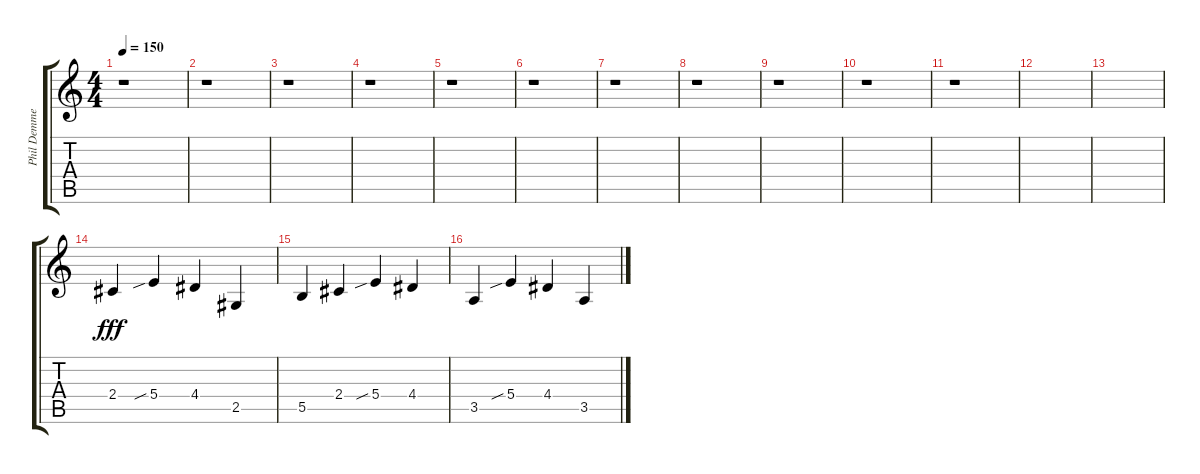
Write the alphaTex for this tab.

\track ("Phil Demmel" "Phil Demme") {instrument distortionguitar}
\staff {score tabs}
\tuning (Db4 Ab3 E3 B2 Gb2 B1) {hide}
\ts (4 4)
\tempo 150
\clef g2
\ks c
r.1{dy f} |
r.1 |
r.1 |
r.1 |
r.1 |
r.1 |
r.1 |
r.1 |
r.1 |
r.1 |
r.1 |
|
|
2.4.4{dy fff} 5.4{sib}.4 4.4.4 2.5.4 |
5.5.4 2.4.4 5.4{sib}.4 4.4.4 |
3.5.4 5.4{sib}.4 4.4.4 3.5.4
